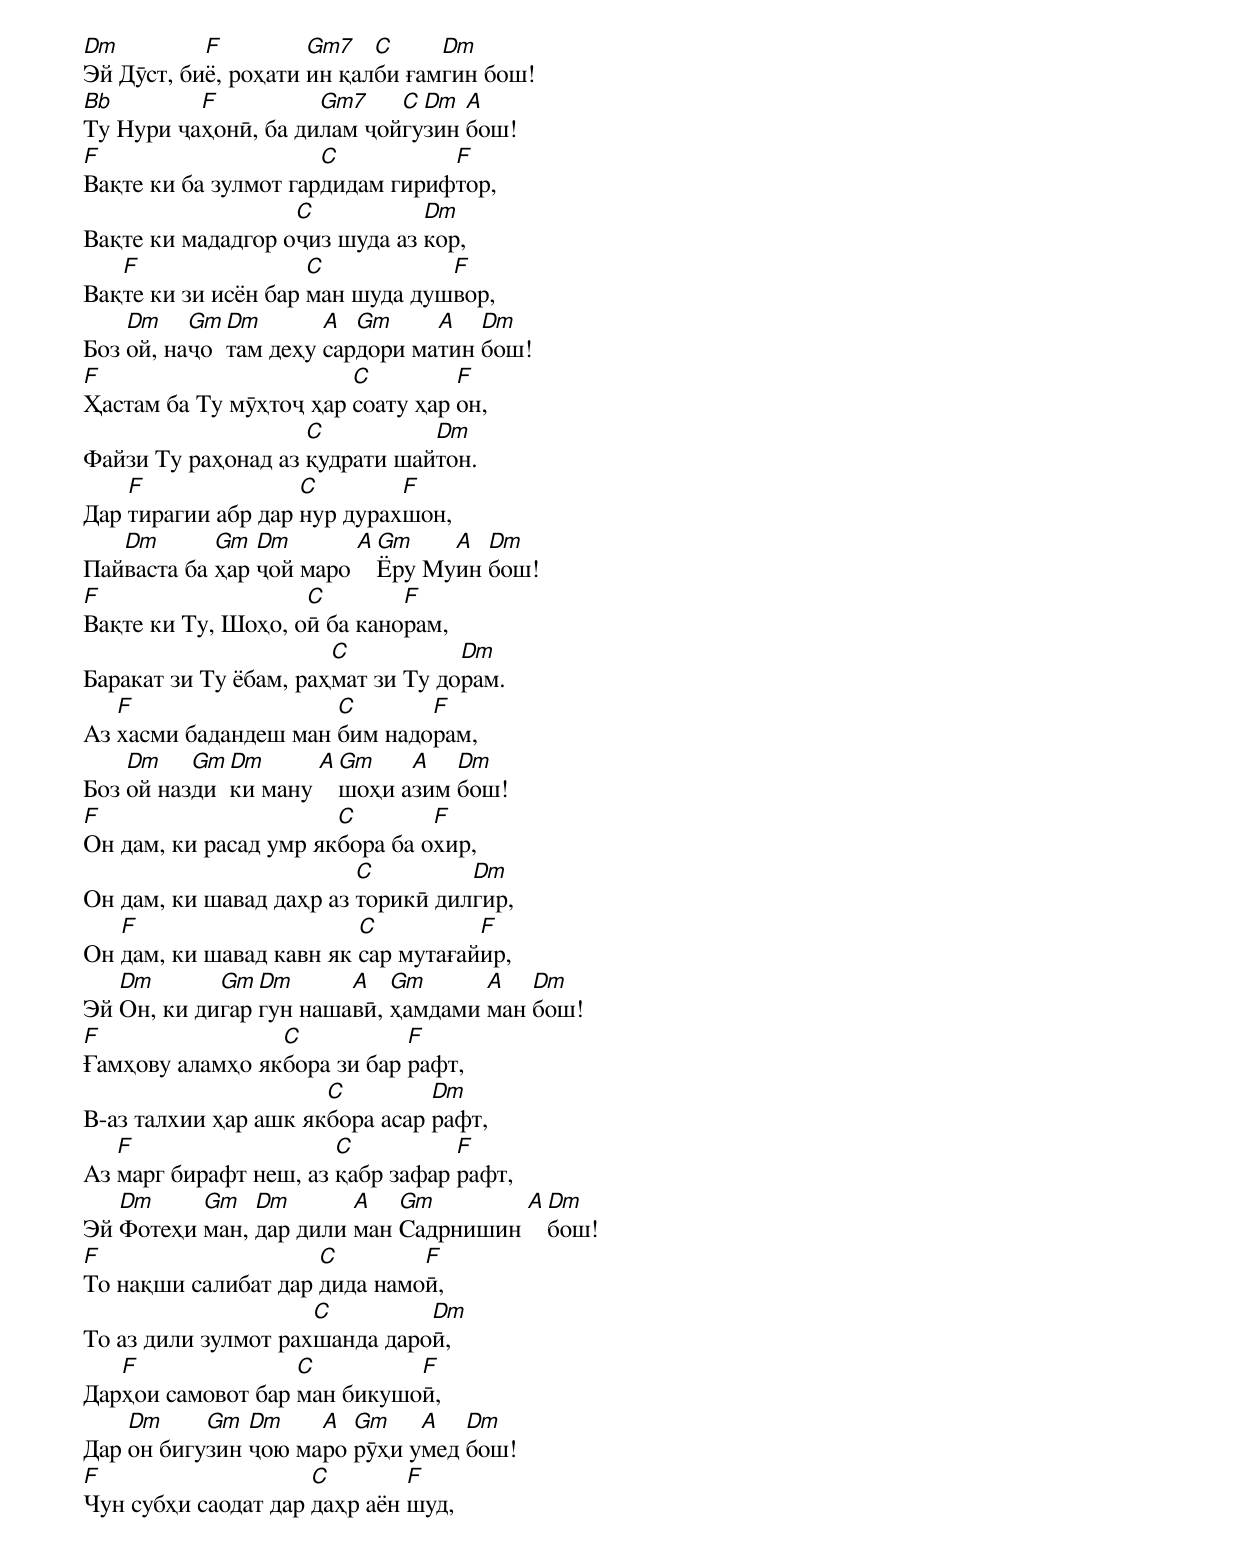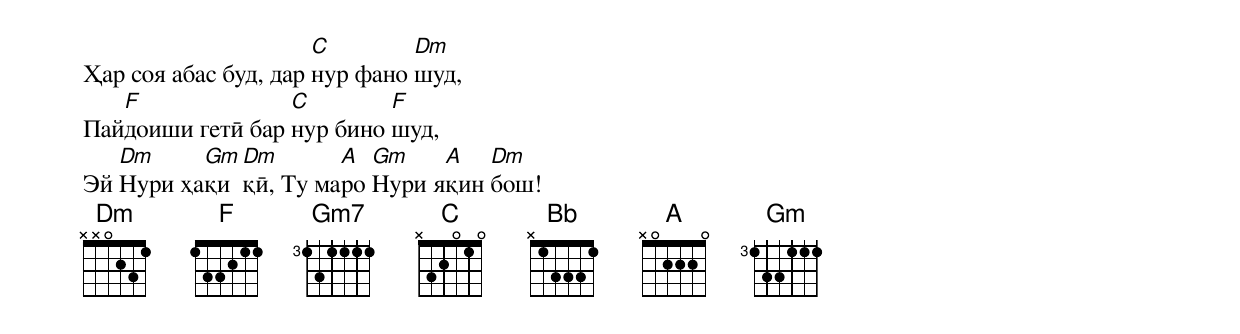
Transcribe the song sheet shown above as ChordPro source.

[Dm]Эй Дӯст, би[F]ё, роҳати [Gm7]ин қал[C]би ғам[Dm]гин бош!
[Bb]Ту Нури ҷа[F]ҳонӣ, ба ди[Gm7]лам ҷой[C]гу[Dm]зин [A]бош!
[F]Вақте ки ба зулмот гар[C]дидам гириф[F]тор,
Вақте ки мададгор о[C]ҷиз шуда аз [Dm]кор,
Вақ[F]те ки зи исён бар [C]ман шуда душ[F]вор,
Боз [Dm]ой, на[Gm]ҷо[Dm]там деҳу [A]сар[Gm]дори ма[A]тин [Dm]бош!
[F]Ҳастам ба Ту мӯҳтоҷ ҳар [C]соату ҳар [F]он,
Файзи Ту раҳонад аз [C]қудрати шай[Dm]тон.
Дар [F]тирагии абр дар [C]нур дурах[F]шон,
Пай[Dm]васта ба [Gm]ҳар [Dm]ҷой маро [A][Gm]Ёру Му[A]ин [Dm]бош!
[F]Вақте ки Ту, Шоҳо, о[C]ӣ ба кано[F]рам,
Баракат зи Ту ёбам, раҳ[C]мат зи Ту до[Dm]рам.
Аз [F]хасми бадандеш ман [C]бим надо[F]рам,
Боз [Dm]ой наз[Gm]ди[Dm]ки ману [A][Gm]шоҳи а[A]зим [Dm]бош!
[F]Он дам, ки расад умр як[C]бора ба о[F]хир,
Он дам, ки шавад даҳр аз [C]торикӣ дил[Dm]гир,
Он [F]дам, ки шавад кавн як [C]сар мутағай[F]ир,
Эй [Dm]Он, ки ди[Gm]гар[Dm]гун наша[A]вӣ, [Gm]ҳамдами [A]ман [Dm]бош!
[F]Ғамҳову аламҳо як[C]бора зи бар [F]рафт,
В-аз талхии ҳар ашк як[C]бора асар [Dm]рафт,
Аз [F]марг бирафт неш, аз [C]қабр зафар [F]рафт,
Эй [Dm]Фотеҳи [Gm]ман, [Dm]дар дили [A]ман [Gm]Садрнишин [A][Dm]бош!
[F]То нақши салибат дар [C]дида намо[F]ӣ,
То аз дили зулмот рах[C]шанда даро[Dm]ӣ,
Дар[F]ҳои самовот бар [C]ман бикушо[F]ӣ,
Дар [Dm]он бигу[Gm]зин [Dm]ҷою ма[A]ро [Gm]рӯҳи у[A]мед [Dm]бош!
[F]Чун субҳи саодат дар [C]даҳр аён [F]шуд,
Ҳар соя абас буд, дар [C]нур фано [Dm]шуд,
Пай[F]доиши гетӣ бар [C]нур бино [F]шуд,
Эй [Dm]Нури ҳа[Gm]қи[Dm]қӣ, Ту ма[A]ро [Gm]Нури я[A]қин [Dm]бош!
